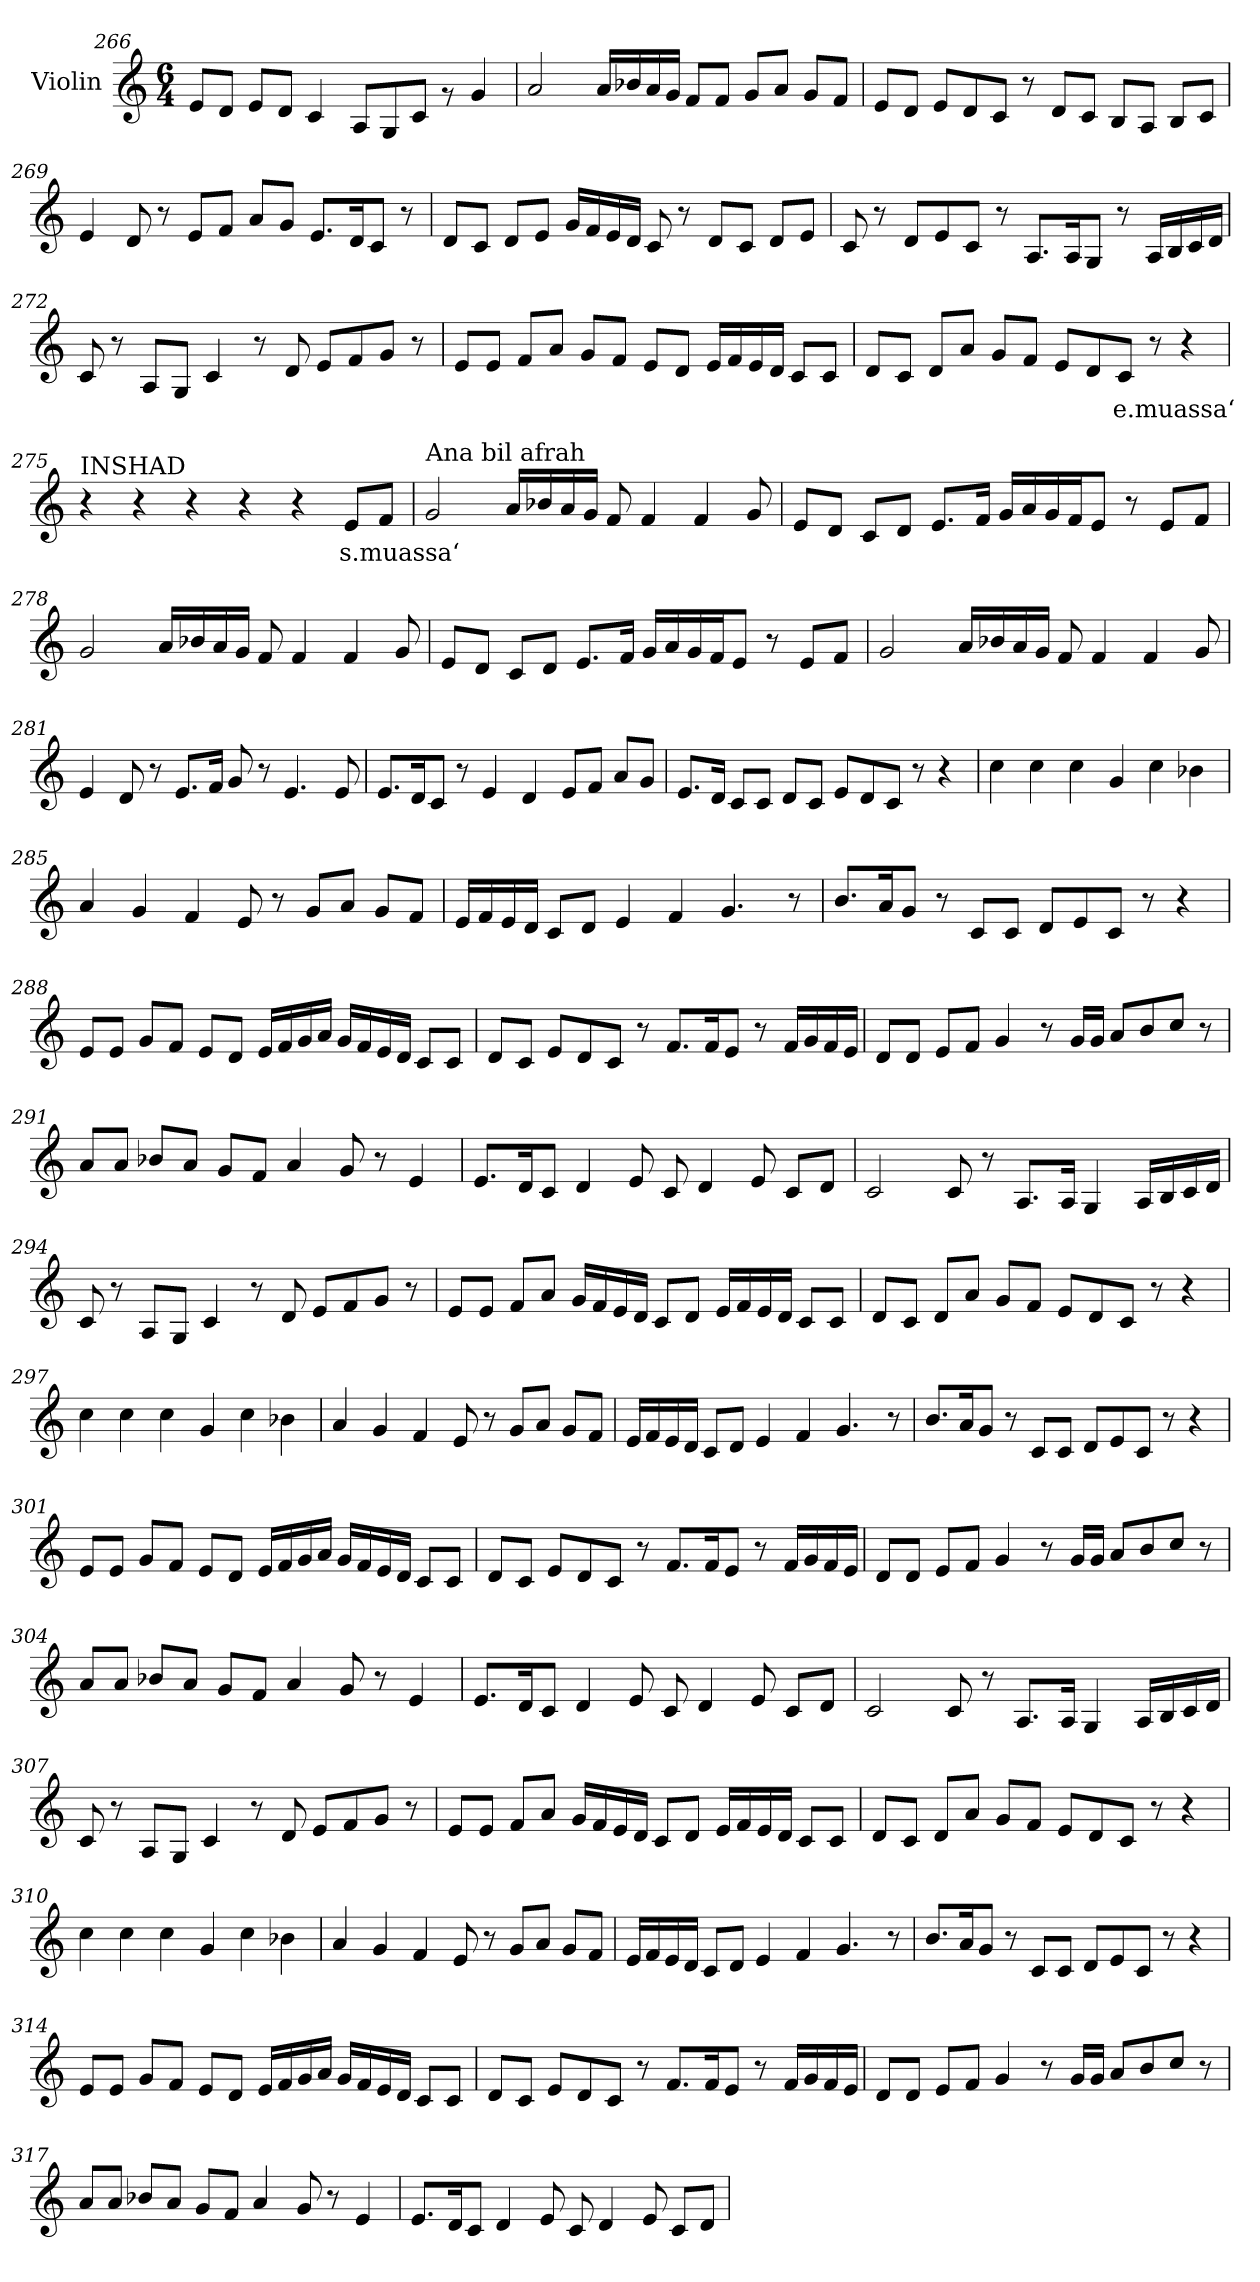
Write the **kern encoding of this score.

**kern	**text
*part1	*part1
*staff1	*staff1
*I"Violin	*
!!LO:LB:g=z
*clefG2	*
*k[]	*
*M6/4	*
=266	=266
8e/L	.
8d/J	.
8e/L	.
8d/J	.
4c/	.
8A/L	.
8G/	.
8c/J	.
8rg	.
4g/	.
=267	=267
2a/	.
16a/LL	.
16b-X/	.
16a/	.
16g/JJ	.
8f/L	.
8f/J	.
8g/L	.
8a/J	.
8g/L	.
8f/J	.
=268	=268
8e/L	.
8d/J	.
8e/L	.
8d/	.
8c/J	.
8r	.
8d/L	.
8c/J	.
8B/L	.
8A/J	.
8B/L	.
8c/J	.
!!LO:PB:g=z
=269	=269
4e/	.
8d/	.
8r	.
8e/L	.
8f/J	.
8a/L	.
8g/J	.
8.e/L	.
16d/K	.
8c/J	.
8r	.
=270	=270
8d/L	.
8c/J	.
8d/L	.
8e/J	.
16g/LL	.
16f/	.
16e/	.
16d/JJ	.
8c/	.
8r	.
8d/L	.
8c/J	.
8d/L	.
8e/J	.
!!LO:LB:g=z
=271	=271
8c/	.
8r	.
8d/L	.
8e/	.
8c/J	.
8r	.
8.A/L	.
16A/K	.
8G/J	.
8r	.
16A/LL	.
16B/	.
16c/	.
16d/JJ	.
!!LO:LB:g=z
=272	=272
8c/	.
8r	.
8A/L	.
8G/J	.
4c/	.
8r	.
8d/	.
8e/L	.
8f/	.
8g/J	.
8r	.
=273	=273
8e/L	.
8e/J	.
8f/L	.
8a/J	.
8g/L	.
8f/J	.
8e/L	.
8d/J	.
16e/LL	.
16f/	.
16e/	.
16d/JJ	.
8c/L	.
8c/J	.
=274	=274
8d/L	.
8c/J	.
8d/L	.
8a/J	.
8g/L	.
8f/J	.
8e/L	.
8d/	.
!	!LO:LY:b
8c/J	e.muassa‘
8r	.
4r	.
!!LO:LB:g=z
=275	=275
*MM80	*
!LO:TX:a:t=INSHAD	!
4r	.
4r	.
4r	.
4r	.
4r	.
!	!LO:LY:b
8e/L	s.muassa‘
8f/J	.
=276	=276
!LO:TX:a:t=Ana bil afrah	!
2g/	.
16a/LL	.
16b-X/	.
16a/	.
16g/JJ	.
8f/	.
4f/	.
4f/	.
8g/	.
=277	=277
8e/L	.
8d/J	.
8c/L	.
8d/J	.
8.e/L	.
16f/Jk	.
16g/LL	.
16a/	.
16g/	.
16f/J	.
8e/J	.
8r	.
8e/L	.
8f/J	.
!!LO:LB:g=z
=278	=278
2g/	.
16a/LL	.
16b-X/	.
16a/	.
16g/JJ	.
8f/	.
4f/	.
4f/	.
8g/	.
=279	=279
8e/L	.
8d/J	.
8c/L	.
8d/J	.
8.e/L	.
16f/Jk	.
16g/LL	.
16a/	.
16g/	.
16f/J	.
8e/J	.
8r	.
8e/L	.
8f/J	.
=280	=280
2g/	.
16a/LL	.
16b-X/	.
16a/	.
16g/JJ	.
8f/	.
4f/	.
4f/	.
8g/	.
!!LO:LB:g=z
=281	=281
4e/	.
8d/	.
8r	.
8.e/L	.
16f/Jk	.
8g/	.
8r	.
4.e/	.
8e/	.
=282	=282
8.e/L	.
16d/K	.
8c/J	.
8r	.
4e/	.
4d/	.
8e/L	.
8f/J	.
8a/L	.
8g/J	.
=283	=283
8.e/L	.
16d/Jk	.
8c/L	.
8c/J	.
8d/L	.
8c/J	.
8e/L	.
8d/	.
8c/J	.
8r	.
4r	.
!!LO:LB:g=z
=284	=284
4cc\	.
4cc\	.
4cc\	.
4g/	.
4cc\	.
4b-X\	.
=285	=285
4a/	.
4g/	.
4f/	.
8e/	.
8r	.
8g/L	.
8a/J	.
8g/L	.
8f/J	.
!!LO:LB:g=z
=286	=286
16e/LL	.
16f/	.
16e/	.
16d/JJ	.
8c/L	.
8d/J	.
4e/	.
4f/	.
4.g/	.
8r	.
=287	=287
8.b/L	.
16a/K	.
8g/J	.
8r	.
8c/L	.
8c/J	.
8d/L	.
8e/	.
8c/J	.
8r	.
4r	.
=288	=288
8e/L	.
8e/J	.
8g/L	.
8f/J	.
8e/L	.
8d/J	.
16e/LL	.
16f/	.
16g/	.
16a/JJ	.
16g/LL	.
16f/	.
16e/	.
16d/JJ	.
8c/L	.
8c/J	.
!!LO:PB:g=z
=289	=289
8d/L	.
8c/J	.
8e/L	.
8d/	.
8c/J	.
8r	.
8.f/L	.
16f/K	.
8e/J	.
8r	.
16f/LL	.
16g/	.
16f/	.
16e/JJ	.
!!LO:PB:g=z
=290	=290
8d/L	.
8d/J	.
8e/L	.
8f/J	.
4g/	.
8r	.
16g/LL	.
16g/JJ	.
8a/L	.
8b/	.
8cc/J	.
8r	.
=291	=291
8a/L	.
8a/J	.
8b-X/L	.
8a/J	.
8g/L	.
8f/J	.
4a/	.
8g/	.
8r	.
4e/	.
=292	=292
8.e/L	.
16d/K	.
8c/J	.
4d/	.
8e/	.
8c/	.
4d/	.
8e/	.
8c/L	.
8d/J	.
!!LO:LB:g=z
=293	=293
2c/	.
8c/	.
8r	.
8.A/L	.
16A/Jk	.
4G/	.
16A/LL	.
16B/	.
16c/	.
16d/JJ	.
!!LO:LB:g=z
=294	=294
8c/	.
8r	.
8A/L	.
8G/J	.
4c/	.
8r	.
8d/	.
8e/L	.
8f/	.
8g/J	.
8r	.
=295	=295
8e/L	.
8e/J	.
8f/L	.
8a/J	.
16g/LL	.
16f/	.
16e/	.
16d/JJ	.
8c/L	.
8d/J	.
16e/LL	.
16f/	.
16e/	.
16d/JJ	.
8c/L	.
8c/J	.
=296	=296
8d/L	.
8c/J	.
8d/L	.
8a/J	.
8g/L	.
8f/J	.
8e/L	.
8d/	.
8c/J	.
8r	.
4r	.
!!LO:LB:g=z
=297	=297
4cc\	.
4cc\	.
4cc\	.
4g/	.
4cc\	.
4b-X\	.
!!LO:LB:g=z
=298	=298
4a/	.
4g/	.
4f/	.
8e/	.
8r	.
8g/L	.
8a/J	.
8g/L	.
8f/J	.
=299	=299
16e/LL	.
16f/	.
16e/	.
16d/JJ	.
8c/L	.
8d/J	.
4e/	.
4f/	.
4.g/	.
8r	.
=300	=300
8.b/L	.
16a/K	.
8g/J	.
8r	.
8c/L	.
8c/J	.
8d/L	.
8e/	.
8c/J	.
8r	.
4r	.
!!LO:LB:g=z
=301	=301
8e/L	.
8e/J	.
8g/L	.
8f/J	.
8e/L	.
8d/J	.
16e/LL	.
16f/	.
16g/	.
16a/JJ	.
16g/LL	.
16f/	.
16e/	.
16d/JJ	.
8c/L	.
8c/J	.
!!LO:LB:g=z
=302	=302
8d/L	.
8c/J	.
8e/L	.
8d/	.
8c/J	.
8r	.
8.f/L	.
16f/K	.
8e/J	.
8r	.
16f/LL	.
16g/	.
16f/	.
16e/JJ	.
=303	=303
8d/L	.
8d/J	.
8e/L	.
8f/J	.
4g/	.
8r	.
16g/LL	.
16g/JJ	.
8a/L	.
8b/	.
8cc/J	.
8r	.
=304	=304
8a/L	.
8a/J	.
8b-X/L	.
8a/J	.
8g/L	.
8f/J	.
4a/	.
8g/	.
8r	.
4e/	.
!!LO:LB:g=z
=305	=305
8.e/L	.
16d/K	.
8c/J	.
4d/	.
8e/	.
8c/	.
4d/	.
8e/	.
8c/L	.
8d/J	.
!!LO:PB:g=z
=306	=306
2c/	.
8c/	.
8r	.
8.A/L	.
16A/Jk	.
4G/	.
16A/LL	.
16B/	.
16c/	.
16d/JJ	.
=307	=307
8c/	.
8r	.
8A/L	.
8G/J	.
4c/	.
8r	.
8d/	.
8e/L	.
8f/	.
8g/J	.
8r	.
!!LO:LB:g=z
=308	=308
8e/L	.
8e/J	.
8f/L	.
8a/J	.
16g/LL	.
16f/	.
16e/	.
16d/JJ	.
8c/L	.
8d/J	.
16e/LL	.
16f/	.
16e/	.
16d/JJ	.
8c/L	.
8c/J	.
!!LO:LB:g=z
=309	=309
8d/L	.
8c/J	.
8d/L	.
8a/J	.
8g/L	.
8f/J	.
8e/L	.
8d/	.
8c/J	.
8r	.
4r	.
=310	=310
4cc\	.
4cc\	.
4cc\	.
4g/	.
4cc\	.
4b-X\	.
=311	=311
4a/	.
4g/	.
4f/	.
8e/	.
8r	.
8g/L	.
8a/J	.
8g/L	.
8f/J	.
!!LO:LB:g=z
=312	=312
16e/LL	.
16f/	.
16e/	.
16d/JJ	.
8c/L	.
8d/J	.
4e/	.
4f/	.
4.g/	.
8r	.
=313	=313
8.b/L	.
16a/K	.
8g/J	.
8r	.
8c/L	.
8c/J	.
8d/L	.
8e/	.
8c/J	.
8r	.
4r	.
=314	=314
8e/L	.
8e/J	.
8g/L	.
8f/J	.
8e/L	.
8d/J	.
16e/LL	.
16f/	.
16g/	.
16a/JJ	.
16g/LL	.
16f/	.
16e/	.
16d/JJ	.
8c/L	.
8c/J	.
!!LO:LB:g=z
=315	=315
8d/L	.
8c/J	.
8e/L	.
8d/	.
8c/J	.
8r	.
8.f/L	.
16f/K	.
8e/J	.
8r	.
16f/LL	.
16g/	.
16f/	.
16e/JJ	.
=316	=316
8d/L	.
8d/J	.
8e/L	.
8f/J	.
4g/	.
8r	.
16g/LL	.
16g/JJ	.
8a/L	.
8b/	.
8cc/J	.
8r	.
=317	=317
8a/L	.
8a/J	.
8b-X/L	.
8a/J	.
8g/L	.
8f/J	.
4a/	.
8g/	.
8r	.
4e/	.
!!LO:LB:g=z
=318	=318
8.e/L	.
16d/K	.
8c/J	.
4d/	.
8e/	.
8c/	.
4d/	.
8e/	.
8c/L	.
8d/J	.
=	=
*-	*-
